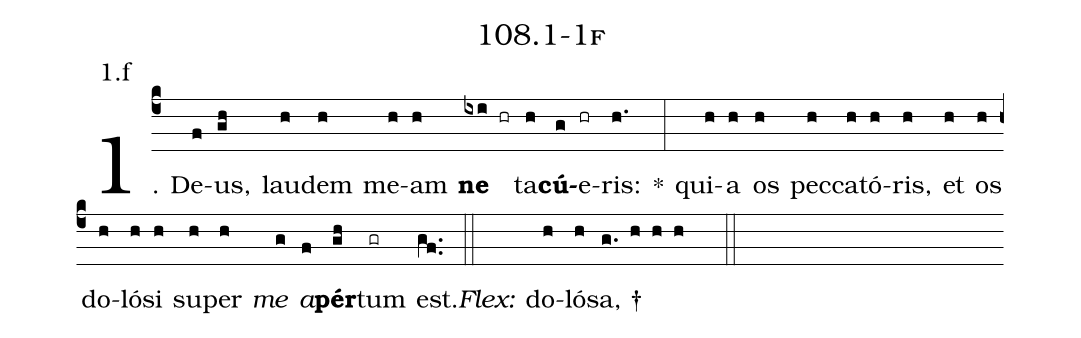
name: 108.1-1f;
annotation: 1.f;
%%
(c4)1. De(f)us,(gh) lau(h)dem(h) me(h)am(h) <b>ne</b>(ixi hr) ta(h)<b>cú</b>(g)e(hr)ris:(h.) *(:) qui(h)a(h) os(h) pec(h)ca(h)tó(h)ris,(h) et(h) os(h) do(h)ló(h)si(h) su(h)per(h) <i>me</i>(g) <i>a</i>(f)<b>pér</b>(gh)tum(gr) est.(gf..) (::)
<i>Flex:</i>()  do(h)ló(h)sa, †(g. h h h  ::)
